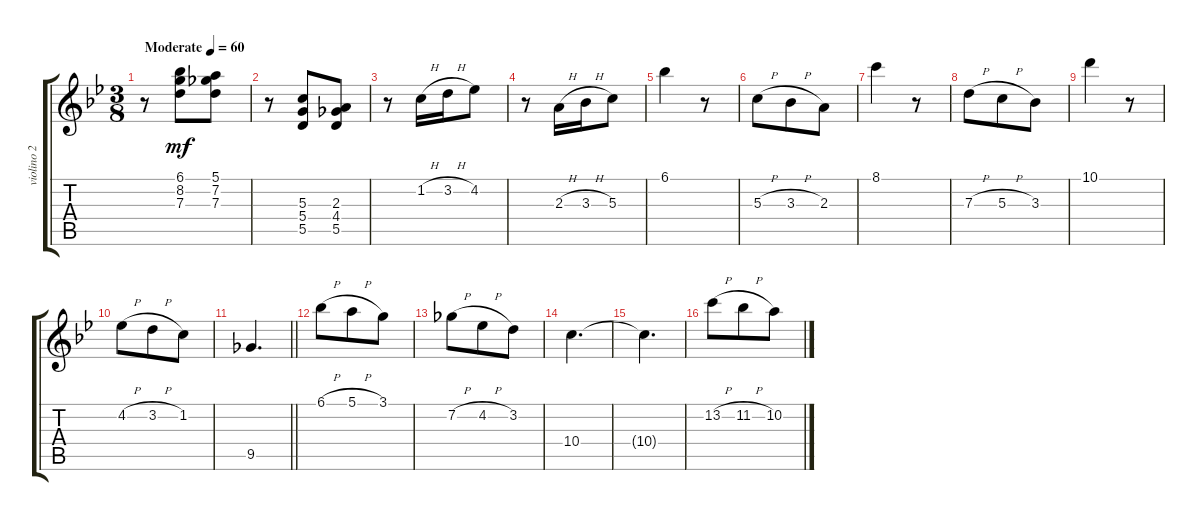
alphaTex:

\track ("violino 2" "violino 2") {instrument distortionguitar}
\staff {score tabs}
\tuning (E4 B3 G3 D3 A2 E2) {hide}
\ts (3 8)
\tempo (60 "Moderate")
\clef g2
\ks bb
r.8{dy mf instrument distortionguitar} (6.1 8.2 7.3).8 (5.1 7.2 7.3).8 |
r.8 (5.3 5.4 5.5).8 (2.3 4.4 5.5).8 |
r.8 1.2{h}.16 3.2{h}.16 4.2.8 |
r.8 2.3{h}.16 3.3{h}.16 5.3.8 |
6.1.4 r.8 |
5.3{h}.8 3.3{h}.8 2.3.8 |
8.1.4 r.8 |
7.3{h}.8 5.3{h}.8 3.3.8 |
10.1.4 r.8 |
4.2{h}.8 3.2{h}.8 1.2.8 |
\barLineRight lightlight
9.5.4{d} |
6.1{h}.8 5.1{h}.8 3.1.8 |
7.2{h}.8 4.2{h}.8 3.2.8 |
10.4.4{d} |
10.4{t}.4{d} |
13.2{h}.8 11.2{h}.8 10.2.8
